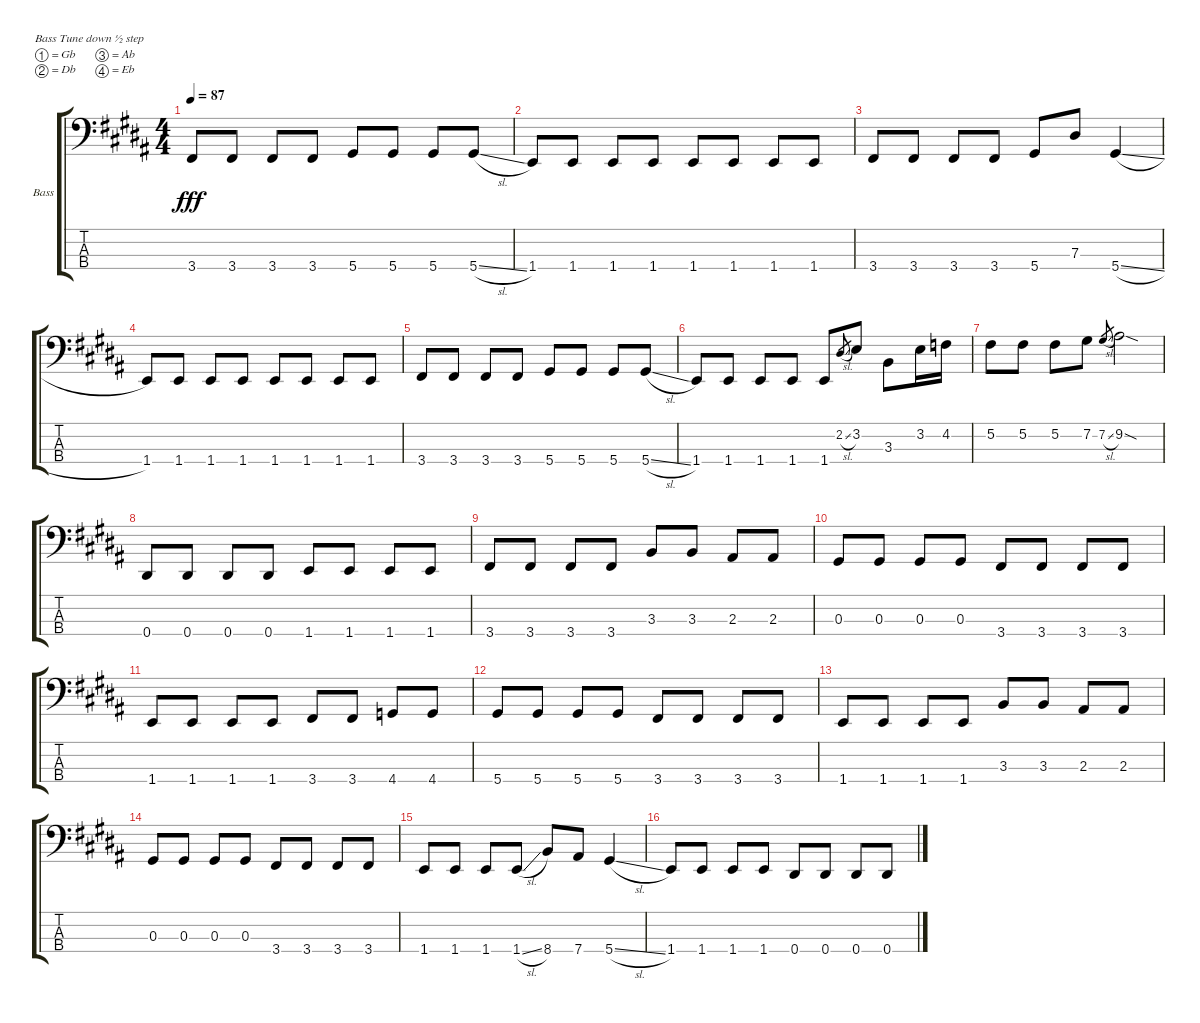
\bracketExtendMode groupsimilarinstruments
\firstSystemTrackNameOrientation horizontal
\otherSystemsTrackNameOrientation horizontal
\track ("Bass" "Bass") {multiBarRest instrument electricbassfinger}
\staff {score tabs}
\tuning (Gb2 Db2 Ab1 Eb1)
\ts (4 4)
\tempo 87
\clef f4
\ks b
3.4.8{dy fff} 3.4.8 3.4.8 3.4.8 5.4.8 5.4.8 5.4.8 5.4{sl}.8 |
1.4.8 1.4.8 1.4.8 1.4.8 1.4.8 1.4.8 1.4.8 1.4.8 |
3.4.8 3.4.8 3.4.8 3.4.8 5.4.8 7.3.8 5.4{sl}.4 |
1.4.8 1.4.8 1.4.8 1.4.8 1.4.8 1.4.8 1.4.8 1.4.8 |
3.4.8 3.4.8 3.4.8 3.4.8 5.4.8 5.4.8 5.4.8 5.4{sl}.8 |
1.4.8 1.4.8 1.4.8 1.4.8 1.4.8 2.2{sl}.8{gr} 3.2.8 3.3.8 3.2.16 4.2.16 |
5.2.8 5.2.8 5.2.8 7.2.8 7.2{sl}.8{gr} 9.2{sod}.2 |
0.4.8 0.4.8 0.4.8 0.4.8 1.4.8 1.4.8 1.4.8 1.4.8 |
3.4.8 3.4.8 3.4.8 3.4.8 3.3.8 3.3.8 2.3.8 2.3.8 |
0.3.8 0.3.8 0.3.8 0.3.8 3.4.8 3.4.8 3.4.8 3.4.8 |
1.4.8 1.4.8 1.4.8 1.4.8 3.4.8 3.4.8 4.4.8 4.4.8 |
5.4.8 5.4.8 5.4.8 5.4.8 3.4.8 3.4.8 3.4.8 3.4.8 |
1.4.8 1.4.8 1.4.8 1.4.8 3.3.8 3.3.8 2.3.8 2.3.8 |
0.3.8 0.3.8 0.3.8 0.3.8 3.4.8 3.4.8 3.4.8 3.4.8 |
1.4.8 1.4.8 1.4.8 1.4{sl}.8 8.4.8 7.4.8 5.4{sl}.4 |
1.4.8 1.4.8 1.4.8 1.4.8 0.4.8 0.4.8 0.4.8 0.4.8
